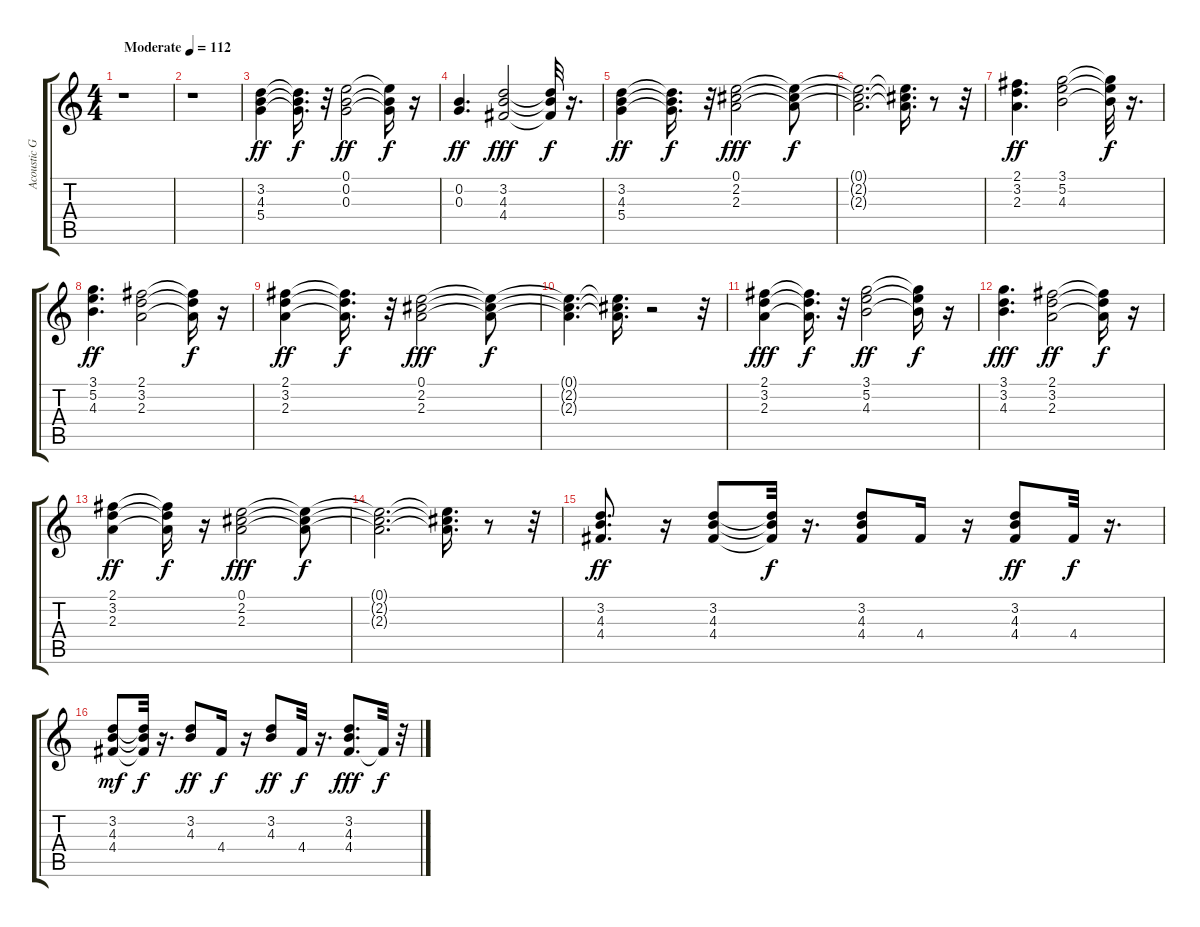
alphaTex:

\track ("Acoustic Guitar" "Acoustic G") {instrument acousticguitarsteel}
\staff {score tabs}
\tuning (E4 B3 G3 D3 A2 E2) {hide}
\ts (4 4)
\tempo (112 "Moderate")
\clef g2
\ks c
r.1{dy ff instrument acousticguitarsteel} |
r.1 |
(3.2 4.3 5.4).4 (3.2{t} 4.3{t} 5.4{t}).16{d dy f} r.32 (0.1 0.2 0.3).2{dy ff} (0.1{t} 0.2{t} 0.3{t}).16{dy f} r.16 |
(0.2 0.3).4{d dy ff} (3.2 4.3 4.4).2{dy fff} (3.2{t} 4.3{t} 4.4{t}).32{dy f} r.16{d} |
(3.2 4.3 5.4).4{dy ff} (3.2{t} 4.3{t} 5.4{t}).16{d dy f} r.32 (0.1 2.2 2.3).2{dy fff} (0.1{t} 2.2{t} 2.3{t}).8{dy f} |
(0.1{t} 2.2{t} 2.3{t}).2{d} (0.1{t} 2.2{t} 2.3{t}).16{d} r.8 r.32 |
(2.1 3.2 2.3).4{d dy ff} (3.1 5.2 4.3).2 (3.1{t} 5.2{t} 4.3{t}).32{dy f} r.16{d} |
(3.1 5.2 4.3).4{d dy ff} (2.1 3.2 2.3).2 (2.1{t} 3.2{t} 2.3{t}).16{dy f} r.16 |
(2.1 3.2 2.3).4{dy ff} (2.1{t} 3.2{t} 2.3{t}).16{d dy f} r.32 (0.1 2.2 2.3).2{dy fff} (0.1{t} 2.2{t} 2.3{t}).8{dy f} |
(0.1{t} 2.2{t} 2.3{t}).4{d} (0.1{t} 2.2{t} 2.3{t}).16{d} r.2 r.32 |
(2.1 3.2 2.3).4{dy fff} (2.1{t} 3.2{t} 2.3{t}).16{d dy f} r.32 (3.1 5.2 4.3).2{dy ff} (3.1{t} 5.2{t} 4.3{t}).16{dy f} r.16 |
(3.1 3.2 4.3).4{d dy fff} (2.1 3.2 2.3).2{dy ff} (2.1{t} 3.2{t} 2.3{t}).16{dy f} r.16 |
(2.1 3.2 2.3).4{dy ff} (2.1{t} 3.2{t} 2.3{t}).16{dy f} r.16 (0.1 2.2 2.3).2{dy fff} (0.1{t} 2.2{t} 2.3{t}).8{dy f} |
(0.1{t} 2.2{t} 2.3{t}).2{d} (0.1{t} 2.2{t} 2.3{t}).16{d} r.8 r.32 |
(3.2 4.3 4.4).8{d dy ff} r.16 (3.2 4.3 4.4).8 (3.2{t} 4.3{t} 4.4{t}).32{dy f} r.16{d} (3.2 4.3 4.4).8 4.4.16 r.16 (3.2 4.3 4.4).8{dy ff} 4.4.32{dy f} r.16{d} |
(3.2 4.3 4.4).8{dy mf} (3.2{t} 4.3{t} 4.4{t}).32{dy f} r.16{d} (3.2 4.3).8{dy ff} 4.4.16{dy f} r.16 (3.2 4.3).8{dy ff} 4.4.32{dy f} r.16{d} (3.2 4.3 4.4).8{d dy fff} 4.4{t}.32{dy f} r.32
